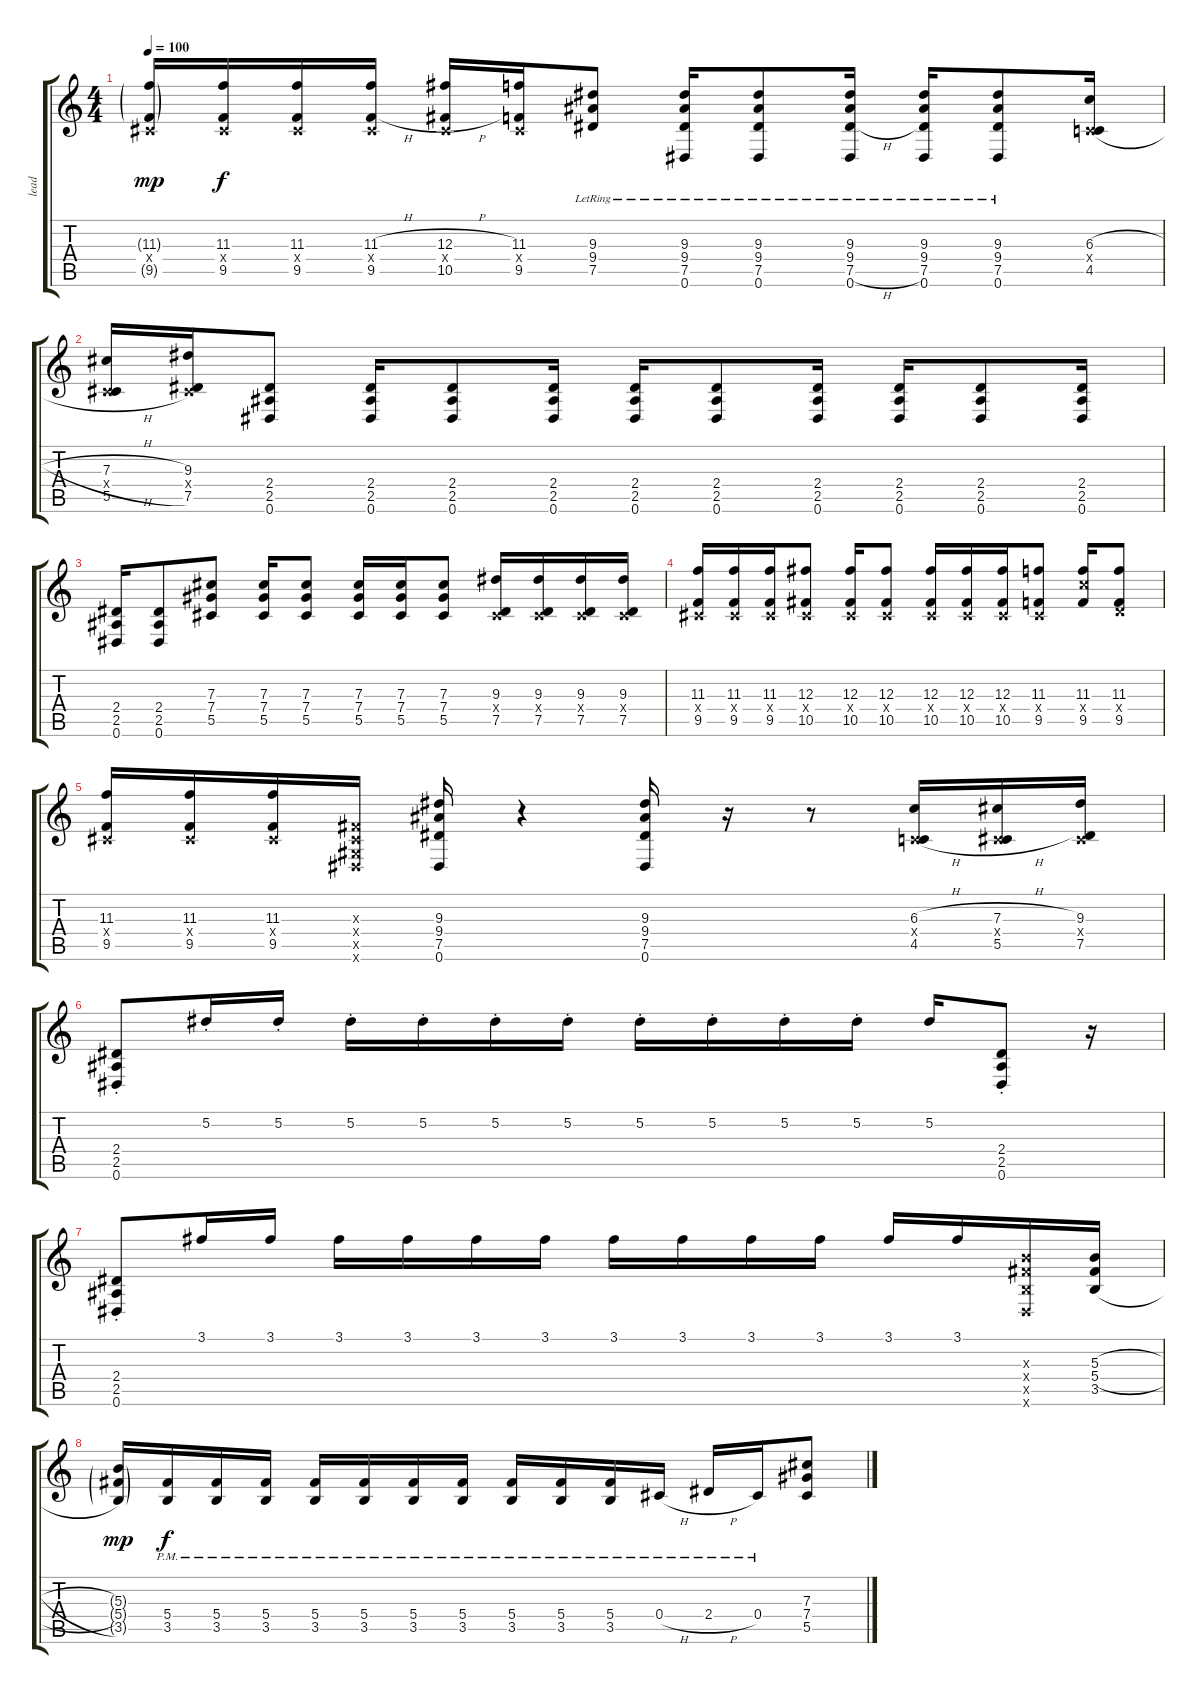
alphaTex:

\track ("lead" "lead") {instrument distortionguitar}
\staff {score tabs}
\tuning (Eb4 Bb3 Gb3 Db3 Ab2 Eb2) {hide}
\ts (4 4)
\tempo 100
\clef g2
\ks c
(11.3{g} 0.4{x} 9.5{g}).16{dy mp} (11.3 0.4{x} 9.5).16{dy f} (11.3 0.4{x} 9.5).16 (11.3{h} 0.4{x} 9.5{h}).16 (12.3{h} 0.4{x} 10.5{h}).16 (11.3 0.4{x} 9.5).16 (9.3{lr} 9.4{lr} 7.5{lr}).8 (9.3{lr} 9.4{lr} 7.5{lr} 0.6{lr}).16 (9.3{lr} 9.4{lr} 7.5{lr} 0.6{lr}).8 (9.3{lr} 9.4{lr} 7.5{h lr} 0.6{lr}).16 (9.3{lr} 9.4{lr} 7.5{lr} 0.6{lr}).16 (9.3{lr} 9.4{lr} 7.5{lr} 0.6{lr}).8 (6.3{h} 0.4{x} 4.5{h}).16 |
(7.3{h} 0.4{x} 5.5{h}).16 (9.3 0.4{x} 7.5).16 (2.4 2.5 0.6).8 (2.4 2.5 0.6).16 (2.4 2.5 0.6).8 (2.4 2.5 0.6).16 (2.4 2.5 0.6).16 (2.4 2.5 0.6).8 (2.4 2.5 0.6).16 (2.4 2.5 0.6).16 (2.4 2.5 0.6).8 (2.4 2.5 0.6).16 |
(2.4 2.5 0.6).16 (2.4 2.5 0.6).8 (7.3 7.4 5.5).8 (7.3 7.4 5.5).16 (7.3 7.4 5.5).8 (7.3 7.4 5.5).16 (7.3 7.4 5.5).16 (7.3 7.4 5.5).8 (9.3 0.4{x} 7.5).16 (9.3 0.4{x} 7.5).16 (9.3 0.4{x} 7.5).16 (9.3 0.4{x} 7.5).16 |
(11.3 0.4{x} 9.5).16 (11.3 0.4{x} 9.5).16 (11.3 0.4{x} 9.5).16 (12.3 0.4{x} 10.5).8 (12.3 0.4{x} 10.5).16 (12.3 0.4{x} 10.5).8 (12.3 0.4{x} 10.5).16 (12.3 0.4{x} 10.5).16 (12.3 0.4{x} 10.5).16 (11.3 0.4{x} 9.5).8 (11.3 11.4{x} 9.5).16 (11.3 1.4{x} 9.5).8 |
(11.3 0.4{x} 9.5).16 (11.3 0.4{x} 9.5).16 (11.3 0.4{x} 9.5).16 (0.3{x} 0.4{x} 0.5{x} 0.6{x}).16 (9.3 9.4 7.5 0.6).16 r.4 (9.3 9.4 7.5 0.6).16 r.16 r.8 (6.3{h} 0.4{x} 4.5{h}).16 (7.3{h} 0.4{x} 5.5{h}).16 (9.3 0.4{x} 7.5).16 |
(2.4 2.5{st} 0.6).8 5.2{st}.16 5.2{st}.16 5.2{st}.16 5.2{st}.16 5.2{st}.16 5.2{st}.16 5.2{st}.16 5.2{st}.16 5.2{st}.16 5.2{st}.16 5.2.16 (2.4{st} 2.5 0.6).8 r.16 |
(2.4 2.5{st} 0.6).8 3.1.16 3.1.16 3.1.16 3.1.16 3.1.16 3.1.16 3.1.16 3.1.16 3.1.16 3.1.16 3.1.16 3.1.16 (5.3{x} 5.4{x} 3.5{x} 0.6{x}).16 (5.3{h} 5.4{h} 3.5{h}).16 |
(5.3{g} 5.4{g} 3.5{g}).16{dy mp} (5.4{pm} 3.5{pm}).16{dy f} (5.4{pm} 3.5{pm}).16 (5.4{pm} 3.5{pm}).16 (5.4{pm} 3.5{pm}).16 (5.4{pm} 3.5{pm}).16 (5.4{pm} 3.5{pm}).16 (5.4{pm} 3.5{pm}).16 (5.4{pm} 3.5{pm}).16 (5.4{pm} 3.5{pm}).16 (5.4{pm} 3.5{pm}).16 0.4{h pm}.16 2.4{h pm}.16 0.4{pm}.16 (7.3 7.4 5.5).8
